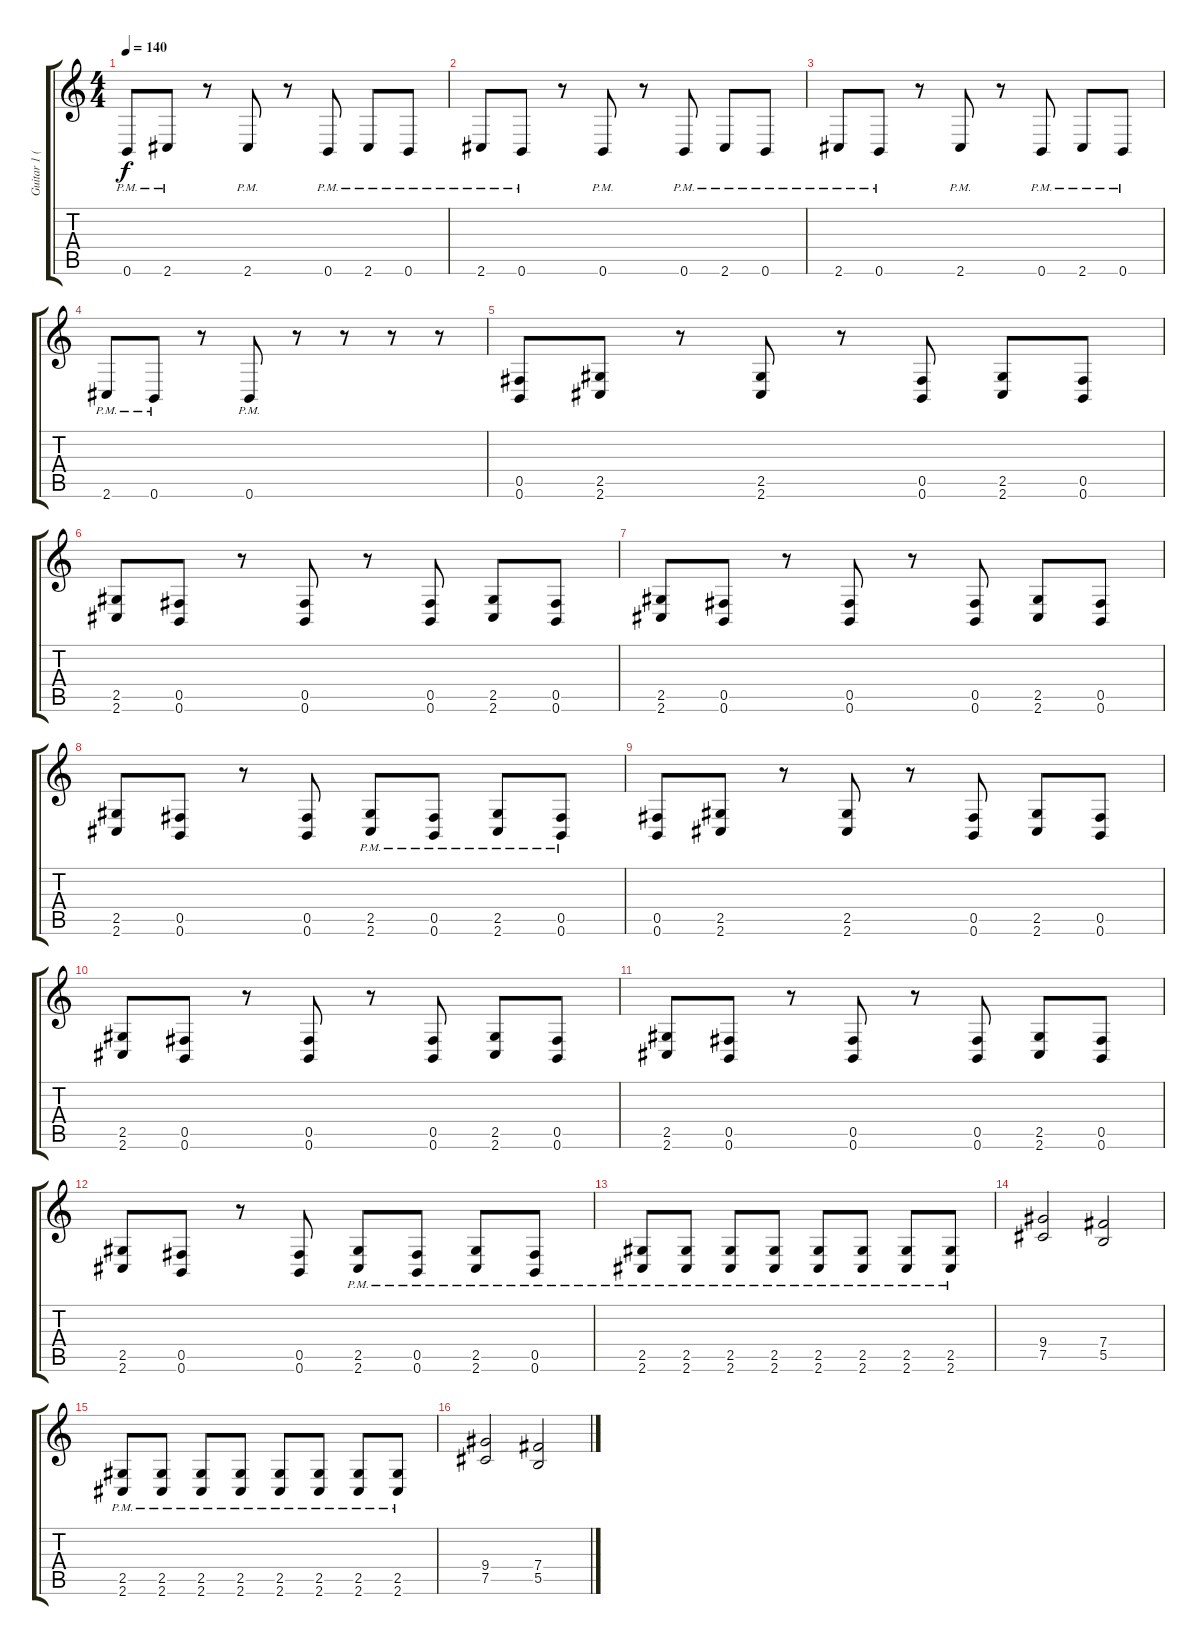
\track ("Guitar 1 (Right Guitar)" "Guitar 1 (") {instrument distortionguitar}
\staff {score tabs}
\tuning (Db4 Ab3 E3 B2 Gb2 B1) {hide}
\ts (4 4)
\tempo 140
\clef g2
\ks c
0.6{pm}.8{dy f} 2.6{pm}.8 r.8 2.6{pm}.8 r.8 0.6{pm}.8 2.6{pm}.8 0.6{pm}.8 |
2.6{pm}.8 0.6{pm}.8 r.8 0.6{pm}.8 r.8 0.6{pm}.8 2.6{pm}.8 0.6{pm}.8 |
2.6{pm}.8 0.6{pm}.8 r.8 2.6{pm}.8 r.8 0.6{pm}.8 2.6{pm}.8 0.6{pm}.8 |
2.6{pm}.8 0.6{pm}.8 r.8 0.6{pm}.8 r.8 r.8 r.8 r.8 |
(0.5 0.6).8 (2.5 2.6).8 r.8 (2.5 2.6).8 r.8 (0.5 0.6).8 (2.5 2.6).8 (0.5 0.6).8 |
(2.5 2.6).8 (0.5 0.6).8 r.8 (0.5 0.6).8 r.8 (0.5 0.6).8 (2.5 2.6).8 (0.5 0.6).8 |
(2.5 2.6).8 (0.5 0.6).8 r.8 (0.5 0.6).8 r.8 (0.5 0.6).8 (2.5 2.6).8 (0.5 0.6).8 |
(2.5 2.6).8 (0.5 0.6).8 r.8 (0.5 0.6).8 (2.5{pm} 2.6{pm}).8 (0.5{pm} 0.6{pm}).8 (2.5{pm} 2.6{pm}).8 (0.5{pm} 0.6{pm}).8 |
(0.5 0.6).8 (2.5 2.6).8 r.8 (2.5 2.6).8 r.8 (0.5 0.6).8 (2.5 2.6).8 (0.5 0.6).8 |
(2.5 2.6).8 (0.5 0.6).8 r.8 (0.5 0.6).8 r.8 (0.5 0.6).8 (2.5 2.6).8 (0.5 0.6).8 |
(2.5 2.6).8 (0.5 0.6).8 r.8 (0.5 0.6).8 r.8 (0.5 0.6).8 (2.5 2.6).8 (0.5 0.6).8 |
(2.5 2.6).8 (0.5 0.6).8 r.8 (0.5 0.6).8 (2.5{pm} 2.6{pm}).8 (0.5{pm} 0.6{pm}).8 (2.5{pm} 2.6{pm}).8 (0.5{pm} 0.6{pm}).8 |
(2.5{pm} 2.6{pm}).8 (2.5{pm} 2.6{pm}).8 (2.5{pm} 2.6{pm}).8 (2.5{pm} 2.6{pm}).8 (2.5 2.6{pm}).8 (2.5 2.6{pm}).8 (2.5{pm} 2.6{pm}).8 (2.5{pm} 2.6{pm}).8 |
(9.4 7.5).2 (7.4 5.5).2 |
(2.5{pm} 2.6{pm}).8 (2.5{pm} 2.6{pm}).8 (2.5{pm} 2.6{pm}).8 (2.5{pm} 2.6{pm}).8 (2.5 2.6{pm}).8 (2.5 2.6{pm}).8 (2.5{pm} 2.6{pm}).8 (2.5{pm} 2.6{pm}).8 |
(9.4 7.5).2 (7.4 5.5).2
